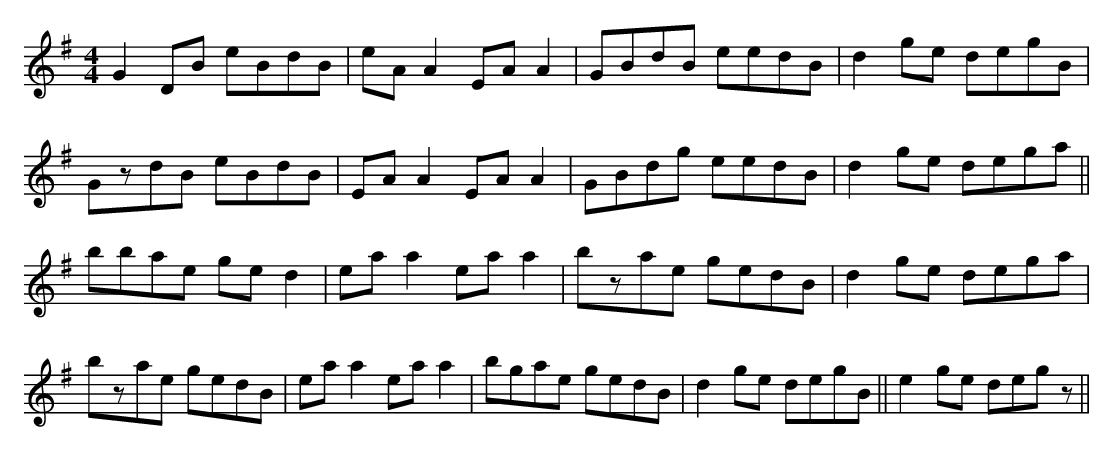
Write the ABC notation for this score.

X:1
M:4/4
K:G
G2DB eBdB|eAA2 EAA2|GBdB eedB|d2ge degB|
GzdB eBdB|EAA2 EAA2|GBdg eedB|d2ge dega||
bbae ged2|eaa2 eaa2|bzae gedB|d2ge dega|
bzae gedB|eaa2 eaa2|bgae gedB|d2ge degB|| e2ge degz||
